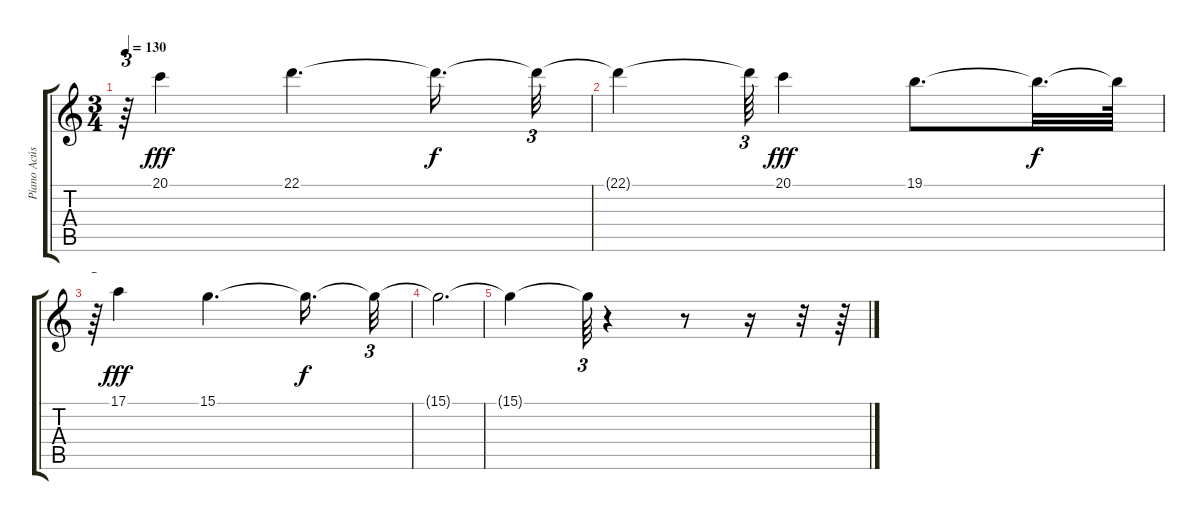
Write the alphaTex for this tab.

\track ("Piano Acústico" "Piano Acús") {instrument acousticgrandpiano}
\staff {score tabs}
\tuning (E4 B3 G3 D3 A2 E2) {hide}
\ts (3 4)
\tempo 130
\clef g2
\ks c
r.64{tu (3 2) dy f} 20.1.4{dy fff} 22.1.4{d} 22.1{t}.16{d dy f} 22.1{t}.32{tu (3 2)} |
22.1{t}.4 22.1{t}.64{tu (3 2)} 20.1.4{dy fff} 19.1.8{d} 19.1{t}.32{d dy f} 19.1{t}.64 |
r.64{tu (3 2)} 17.1.4{dy fff} 15.1.4{d} 15.1{t}.16{d dy f} 15.1{t}.32{tu (3 2)} |
15.1{t}.2{d} |
15.1{t}.4 15.1{t}.64{tu (3 2)} r.4 r.8 r.16 r.32 r.64
